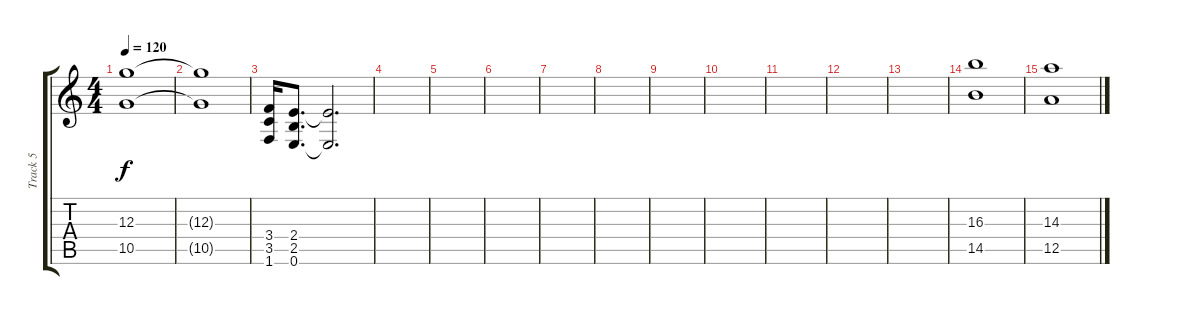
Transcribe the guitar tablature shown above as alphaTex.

\track ("Track 5" "Track 5") {instrument distortionguitar}
\staff {score tabs}
\tuning (E4 B3 G3 D3 A2 E2) {hide}
\ts (4 4)
\tempo 120
\clef g2
\ks c
(12.3 10.5).1{dy f} |
(12.3{t} 10.5{t}).1 |
(3.4 3.5 1.6).16 (2.4 2.5 0.6).8{d} (2.4{t} 0.6{t}).2{d} |
|
|
|
|
|
|
|
|
|
|
(16.3 14.5).1 |
(14.3 12.5).1
